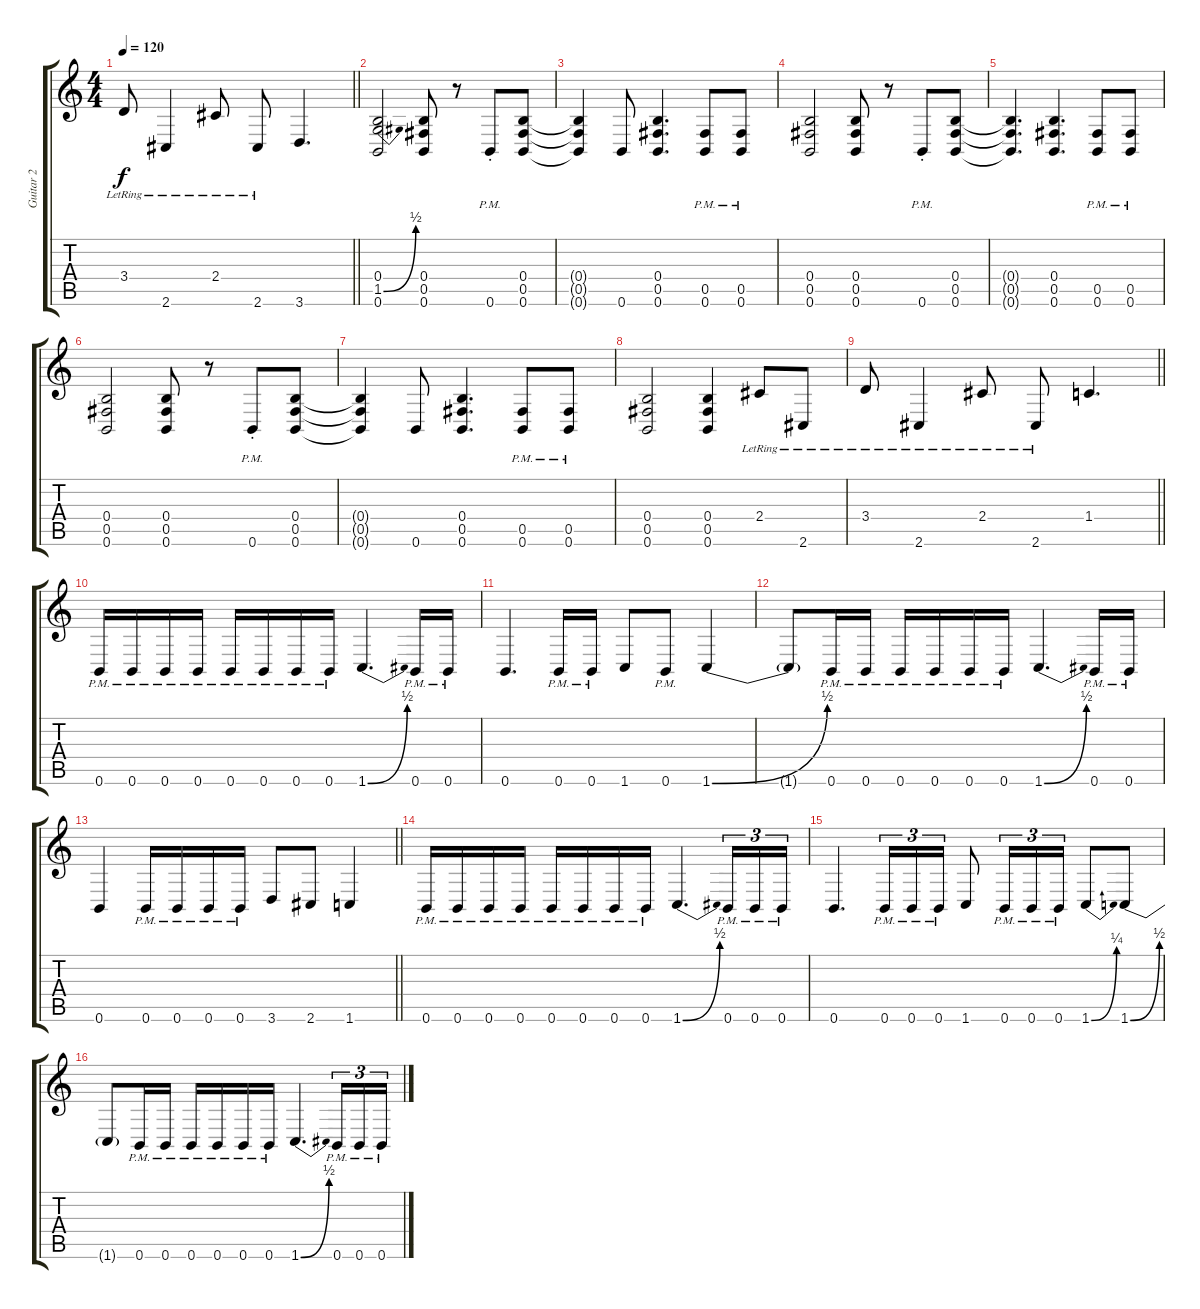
\track ("Guitar 2" "Guitar 2") {instrument distortionguitar}
\staff {score tabs}
\tuning (Db4 Ab3 E3 B2 Gb2 B1) {hide}
\ts (4 4)
\tempo 120
\clef g2
\barLineRight lightlight
\ks c
3.4{lr}.8{dy f} 2.6{lr}.4 2.4{lr}.8 2.6{lr}.8 3.6.4{d} |
(0.4 1.5{be (bend 0 0 60 2)} 0.6).2 (0.4 0.5 0.6).8 r.8 0.6{pm st}.8 (0.4 0.5 0.6).8 |
(0.4{t} 0.5{t} 0.6{t}).4 0.6.8 (0.4 0.5 0.6).4{d} (0.5{pm} 0.6{pm}).8 (0.5{pm} 0.6{pm}).8 |
(0.4 0.5 0.6).2 (0.4 0.5 0.6).8 r.8 0.6{pm st}.8 (0.4 0.5 0.6).8 |
(0.4{t} 0.5{t} 0.6{t}).4{d} (0.4 0.5 0.6).4{d} (0.5{pm} 0.6{pm}).8 (0.5{pm} 0.6{pm}).8 |
(0.4 0.5 0.6).2 (0.4 0.5 0.6).8 r.8 0.6{pm st}.8 (0.4 0.5 0.6).8 |
(0.4{t} 0.5{t} 0.6{t}).4 0.6.8 (0.4 0.5 0.6).4{d} (0.5{pm} 0.6{pm}).8 (0.5{pm} 0.6{pm}).8 |
(0.4 0.5 0.6).2 (0.4 0.5 0.6).4 2.4{lr}.8 2.6{lr}.8 |
\barLineRight lightlight
3.4{lr}.8 2.6{lr}.4 2.4{lr}.8 2.6{lr}.8 1.4.4{d} |
\section ("" "")
0.6{pm}.16 0.6{pm}.16 0.6{pm}.16 0.6{pm}.16 0.6{pm}.16 0.6{pm}.16 0.6{pm}.16 0.6{pm}.16 1.6{be (bend 0 0 60 2)}.4{d} 0.6{pm}.16 0.6{pm}.16 |
0.6.4{d} 0.6{pm}.16 0.6{pm}.16 1.6.8 0.6{pm}.8 1.6{be (bend 0 0 60 2)}.4 |
1.6{t}.8 0.6{pm}.16 0.6{pm}.16 0.6{pm}.16 0.6{pm}.16 0.6{pm}.16 0.6{pm}.16 1.6{be (bend 0 0 60 2)}.4{d} 0.6{pm}.16 0.6{pm}.16 |
\barLineRight lightlight
0.6.4 0.6{pm}.16 0.6{pm}.16 0.6{pm}.16 0.6{pm}.16 3.6.8 2.6.8 1.6.4 |
0.6{pm}.16 0.6{pm}.16 0.6{pm}.16 0.6{pm}.16 0.6{pm}.16 0.6{pm}.16 0.6{pm}.16 0.6{pm}.16 1.6{be (bend 0 0 60 2)}.4{d} 0.6{pm}.16{tu (3 2)} 0.6{pm}.16{tu (3 2)} 0.6{pm}.16{tu (3 2)} |
0.6.4{d} 0.6{pm}.16{tu (3 2)} 0.6{pm}.16{tu (3 2)} 0.6{pm}.16{tu (3 2)} 1.6.8 0.6{pm}.16{tu (3 2)} 0.6{pm}.16{tu (3 2)} 0.6{pm}.16{tu (3 2)} 1.6{be (bend 0 0 60 1)}.8 1.6{be (bend 0 0 60 2)}.8 |
1.6{t}.8 0.6{pm}.16 0.6{pm}.16 0.6{pm}.16 0.6{pm}.16 0.6{pm}.16 0.6{pm}.16 1.6{be (bend 0 0 60 2)}.4{d} 0.6{pm}.16{tu (3 2)} 0.6{pm}.16{tu (3 2)} 0.6{pm}.16{tu (3 2)}
